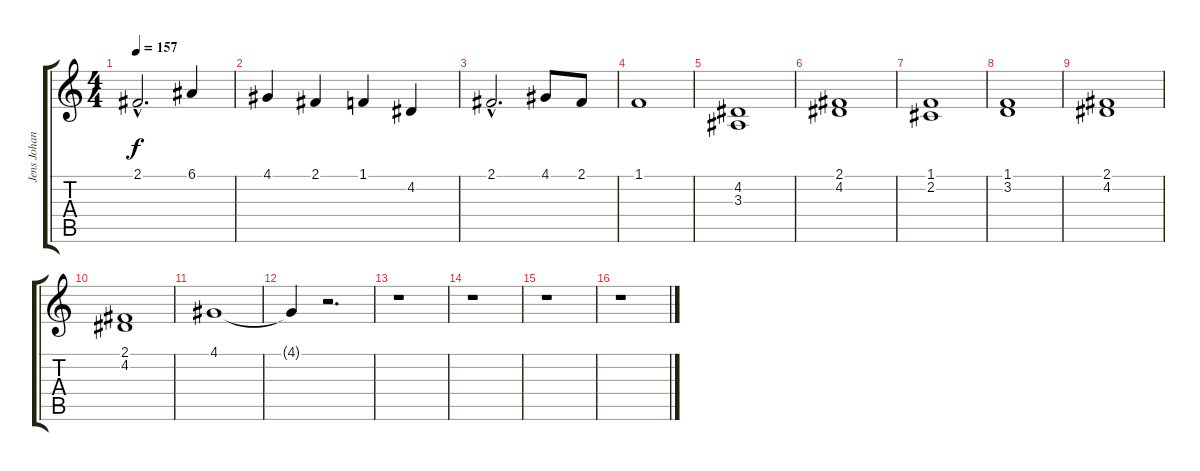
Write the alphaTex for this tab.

\track ("Jens Johansson" "Jens Johan") {instrument pad1newage}
\staff {score tabs}
\tuning (E4 B3 G3 D3 A2 E2) {hide}
\ts (4 4)
\tempo 157
\clef g2
\ks c
2.1{hac}.2{d dy f} 6.1.4 |
4.1.4 2.1.4 1.1.4 4.2.4 |
2.1{hac}.2{d} 4.1.8 2.1.8 |
1.1.1 |
(4.2 3.3).1 |
(2.1 4.2).1 |
(1.1 2.2).1 |
(1.1 3.2).1 |
(2.1 4.2).1 |
(2.1 4.2).1 |
4.1.1 |
4.1{t}.4 r.2{d} |
r.1 |
r.1 |
r.1 |
r.1
